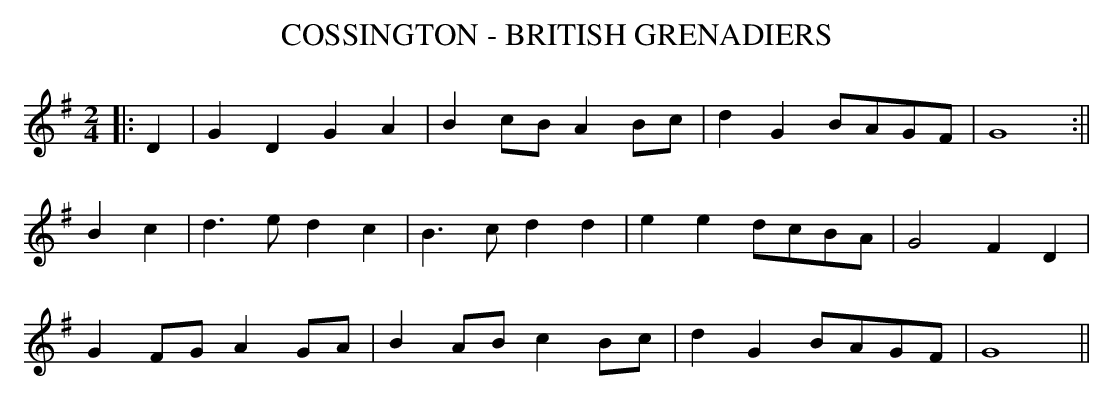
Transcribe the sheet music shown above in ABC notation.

X:1
T:COSSINGTON - BRITISH GRENADIERS
M:2/4
L:1/4
K:G
||:D|GD GA|Bc/B/ AB/c/|dG B/A/G/F/|G4:||
Bc|d>e dc|B>c dd|ee d/c/B/A/|G2FD|
GF/G/ AG/A/|BA/B/ cB/c/|dG B/A/G/F/|G4||
